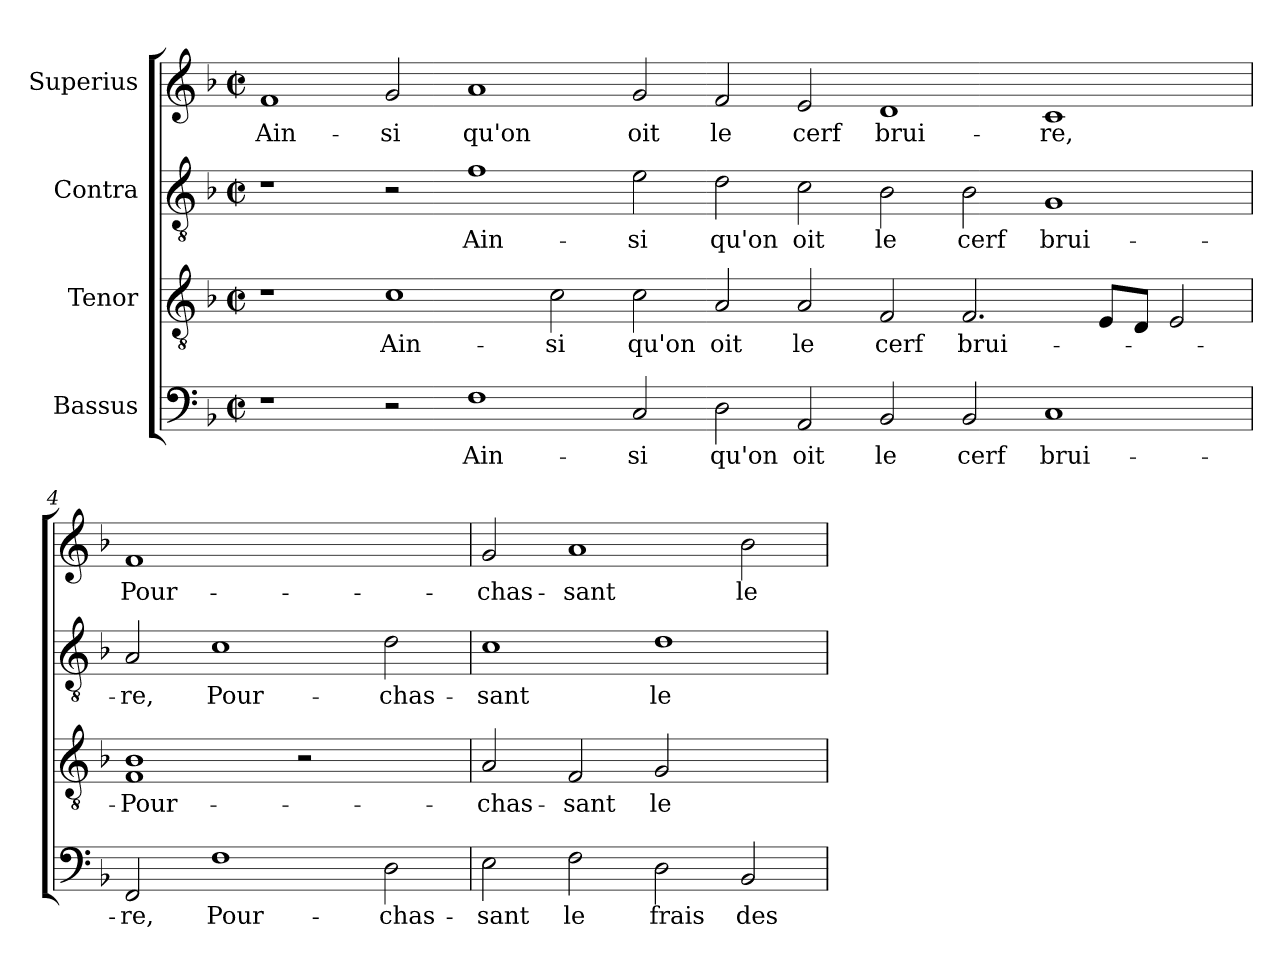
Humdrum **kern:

**kern	**text	**kern	**text	**kern	**text	**kern	**text
*part4	*part4	*part3	*part3	*part2	*part2	*part1	*part1
*staff4	*staff4	*staff3	*staff3	*staff2	*staff2	*staff1	*staff1
*I"Bassus	*	*I"Tenor	*	*I"Contra	*	*I"Superius	*
!!LO:PB:g=z
*stria5	*	*stria5	*	*stria5	*	*stria5	*
*clefF4	*	*clefGv2	*	*clefGv2	*	*clefG2	*
*k[b-]	*	*k[b-]	*	*k[b-]	*	*k[b-]	*
*F:	*	*F:	*	*F:	*	*F:	*
*M2/2	*	*M2/2	*	*M2/2	*	*M2/2	*
*met(c|)	*	*met(c|)	*	*met(c|)	*	*met(c|)	*
=1	=1	=1	=1	=1	=1	=1	=1
!	!	!	!	!	!	!	!LO:LY:b:cj
1r	.	1r	.	1r	.	1f	Ain-
!	!	!	!LO:LY:b:cj	!	!	!	!LO:LY:b:cj
2r	.	1c	Ain-	2r	.	2g/	-si
!	!LO:LY:b:cj	!	!	!	!LO:LY:b:cj	!	!LO:LY:b:cj
1F	Ain-	.	.	1f	Ain-	1a	qu'on
!	!	!	!LO:LY:b:cj	!	!	!	!
.	.	2c\	-si	.	.	.	.
!	!LO:LY:b:cj	!	!LO:LY:b:cj	!	!LO:LY:b:cj	!	!LO:LY:b:cj
2C/	-si	2c\	qu'on	2e\	-si	2g/	oit
!	!LO:LY:b:cj	!	!LO:LY:b:cj	!	!LO:LY:b:cj	!	!LO:LY:b:cj
2D\	qu'on	2A/	oit	2d\	qu'on	2f/	le
!	!LO:LY:b:cj	!	!LO:LY:b:cj	!	!LO:LY:b:cj	!	!LO:LY:b:cj
2AA/	oit	2A/	le	2c\	oit	2e/	cerf
!	!LO:LY:b:cj	!	!LO:LY:b:cj	!	!LO:LY:b:cj	!	!LO:LY:b:cj
2BB-/	le	2F/	cerf	2B-\	le	1d	brui-
!	!LO:LY:b:cj	!	!LO:LY:b:cj	!	!LO:LY:b:cj	!	!
2BB-/	cerf	2.F/	brui-	2B-\	cerf	.	.
!	!LO:LY:b:cj	!	!	!	!LO:LY:b:cj	!	!LO:LY:b:cj
1C	brui-	.	.	1G	brui-	1c	-re,
.	.	8E/L	.	.	.	.	.
.	.	8D/J	.	.	.	.	.
.	.	2E/	.	.	.	.	.
!!LO:LB:g=z
=4	=4	=4	=4	=4	=4	=4	=4
!	!LO:LY:b:cj	!	!LO:LY:b:cj	!	!LO:LY:b:cj	!	!LO:LY:b:cj
2FF/	-re,	1F 1B-	Pour-	2A/	-re,	1f	Pour-
!	!LO:LY:b:cj	!	!	!	!LO:LY:b:cj	!	!
1F	Pour-	.	.	1c	Pour-	.	.
.	.	2r	.	.	.	1ryy	.
!	!LO:LY:b:cj	!	!	!	!LO:LY:b:cj	!	!
2D\	-chas-	2ryy	.	2d\	-chas-	.	.
=5	=5	=5	=5	=5	=5	=5	=5
!	!LO:LY:b:cj	!	!LO:LY:b:cj	!	!LO:LY:b:cj	!	!LO:LY:b:cj
2E\	-sant	2A/	-chas-	1c	-sant	2g/	-chas-
!	!LO:LY:b:cj	!	!LO:LY:b:cj	!	!	!	!LO:LY:b:cj
2F\	le	2F/	-sant	.	.	1a	-sant
!	!LO:LY:b:cj	!	!LO:LY:b:cj	!	!LO:LY:b:cj	!	!
2D\	frais	2G/	le	1d	le	.	.
!	!LO:LY:b:cj	!	!	!	!	!	!LO:LY:b:cj
2BB-/	des	2ryy	.	.	.	2b-\	le
=	=	=	=	=	=	=	=
*-	*-	*-	*-	*-	*-	*-	*-
